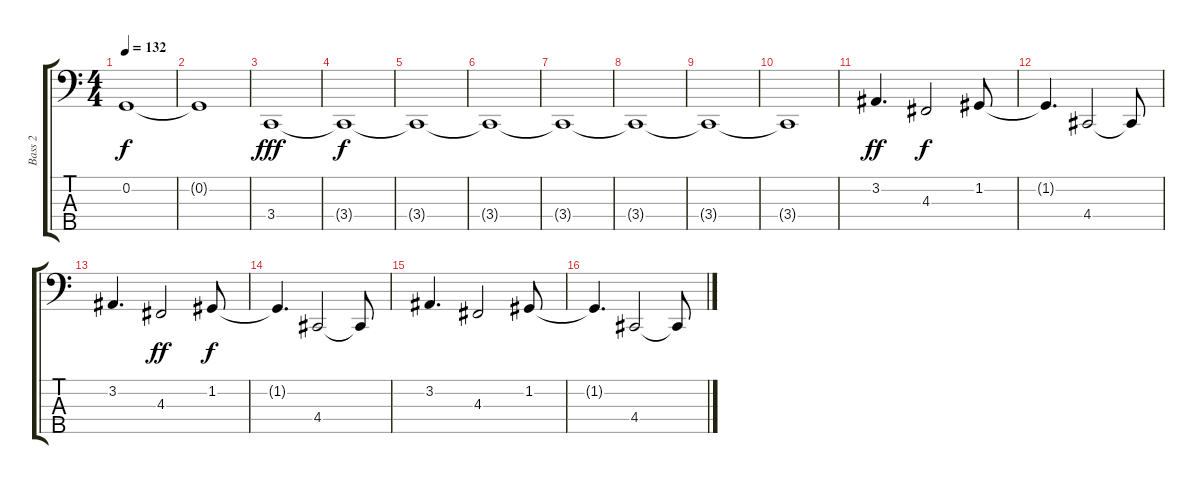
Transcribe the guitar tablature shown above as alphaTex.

\track ("Bass 2" "Bass 2") {instrument pad3polysynth}
\staff {score tabs}
\tuning (D3 G2 D2 A1 E1) {hide}
\ts (4 4)
\tempo 132
\clef f4
\ks c
0.2{t}.1{dy f} |
0.2{t}.1 |
3.4.1{dy fff} |
3.4{t}.1{dy f} |
3.4{t}.1 |
3.4{t}.1 |
3.4{t}.1 |
3.4{t}.1 |
3.4{t}.1 |
3.4{t}.1 |
3.2.4{d dy ff} 4.3.2{dy f} 1.2.8 |
1.2{t}.4{d} 4.4.2 4.4{t}.8 |
3.2.4{d} 4.3.2{dy ff} 1.2.8{dy f} |
1.2{t}.4{d} 4.4.2 4.4{t}.8 |
3.2.4{d} 4.3.2 1.2.8 |
1.2{t}.4{d} 4.4.2 4.4{t}.8
